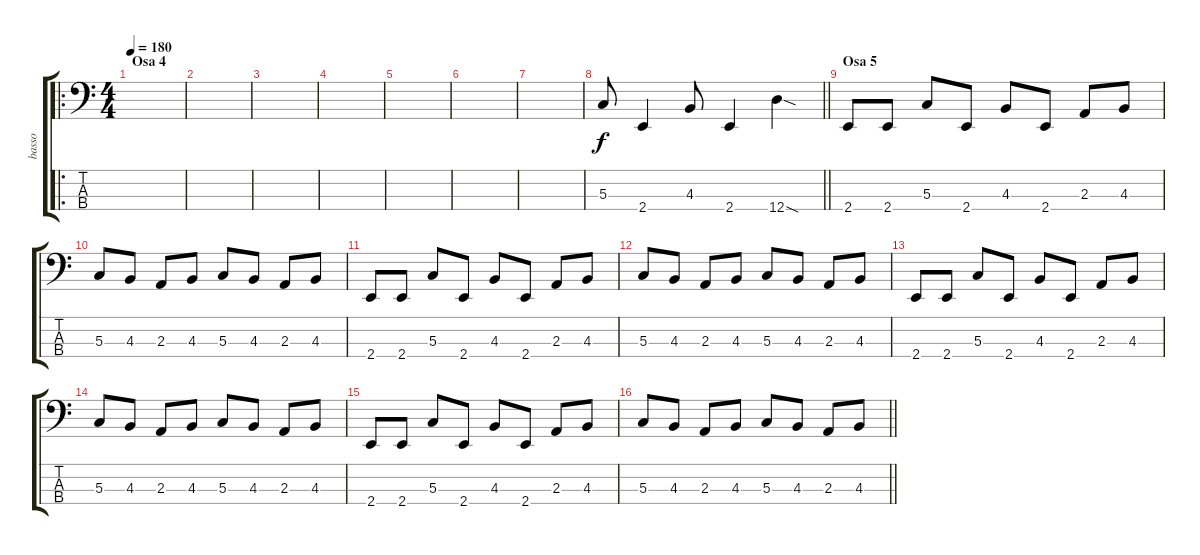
\track ("basso" "basso") {instrument electricbasspick}
\staff {score tabs}
\tuning (F2 C2 G1 D1) {hide}
\ro
\ts (4 4)
\section ("" "Osa 4")
\tempo 180
\clef f4
\ks c
|
|
|
|
|
|
|
\barLineRight lightlight
5.3.8 2.4.4 4.3.8 2.4.4 12.4{sod}.4 |
\section ("" "Osa 5")
2.4.8 2.4.8 5.3.8 2.4.8 4.3.8 2.4.8 2.3.8 4.3.8 |
5.3.8 4.3.8 2.3.8 4.3.8 5.3.8 4.3.8 2.3.8 4.3.8 |
2.4.8 2.4.8 5.3.8 2.4.8 4.3.8 2.4.8 2.3.8 4.3.8 |
5.3.8 4.3.8 2.3.8 4.3.8 5.3.8 4.3.8 2.3.8 4.3.8 |
2.4.8 2.4.8 5.3.8 2.4.8 4.3.8 2.4.8 2.3.8 4.3.8 |
5.3.8 4.3.8 2.3.8 4.3.8 5.3.8 4.3.8 2.3.8 4.3.8 |
2.4.8 2.4.8 5.3.8 2.4.8 4.3.8 2.4.8 2.3.8 4.3.8 |
\barLineRight lightlight
5.3.8 4.3.8 2.3.8 4.3.8 5.3.8 4.3.8 2.3.8 4.3.8
